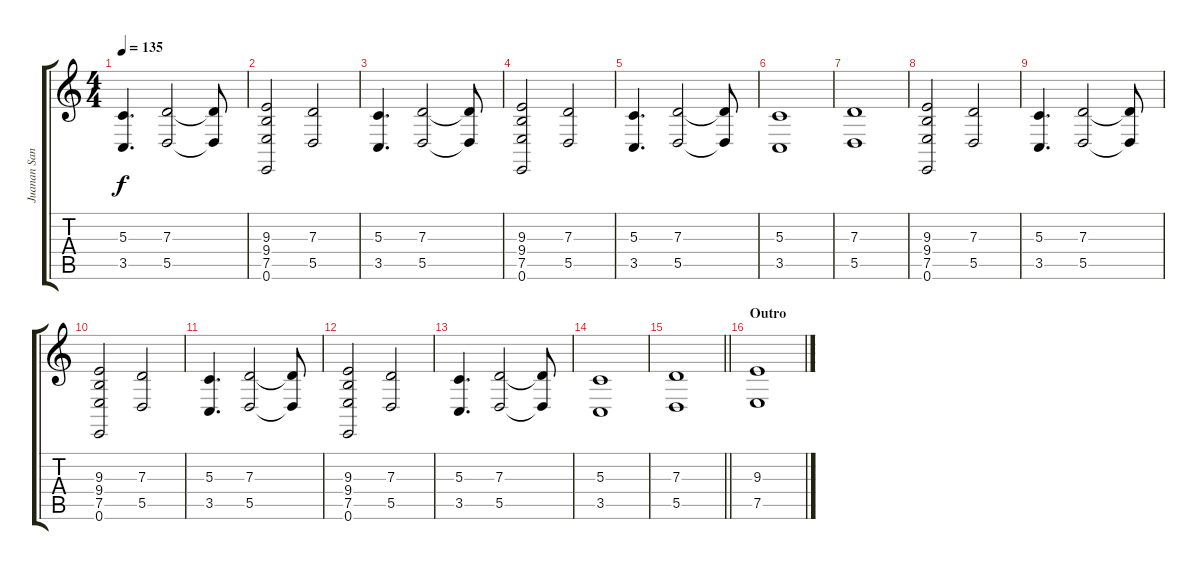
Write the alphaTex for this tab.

\track ("Juanan San Martín" "Juanan San") {instrument stringensemble1}
\staff {score tabs}
\tuning (E4 B3 G3 D3 A2 E2) {hide}
\ts (4 4)
\tempo 135
\clef g2
\ks c
(5.3 3.5).4{d dy f} (7.3 5.5).2 (7.3{t} 5.5{t}).8 |
(9.3 9.4 7.5 0.6).2 (7.3 5.5).2 |
(5.3 3.5).4{d} (7.3 5.5).2 (7.3{t} 5.5{t}).8 |
(9.3 9.4 7.5 0.6).2 (7.3 5.5).2 |
(5.3 3.5).4{d} (7.3 5.5).2 (7.3{t} 5.5{t}).8 |
(5.3 3.5).1 |
(7.3 5.5).1 |
(9.3 9.4 7.5 0.6).2 (7.3 5.5).2 |
(5.3 3.5).4{d} (7.3 5.5).2 (7.3{t} 5.5{t}).8 |
(9.3 9.4 7.5 0.6).2 (7.3 5.5).2 |
(5.3 3.5).4{d} (7.3 5.5).2 (7.3{t} 5.5{t}).8 |
(9.3 9.4 7.5 0.6).2 (7.3 5.5).2 |
(5.3 3.5).4{d} (7.3 5.5).2 (7.3{t} 5.5{t}).8 |
(5.3 3.5).1 |
\barLineRight lightlight
(7.3 5.5).1 |
\section ("" "Outro")
(9.3 7.5).1
